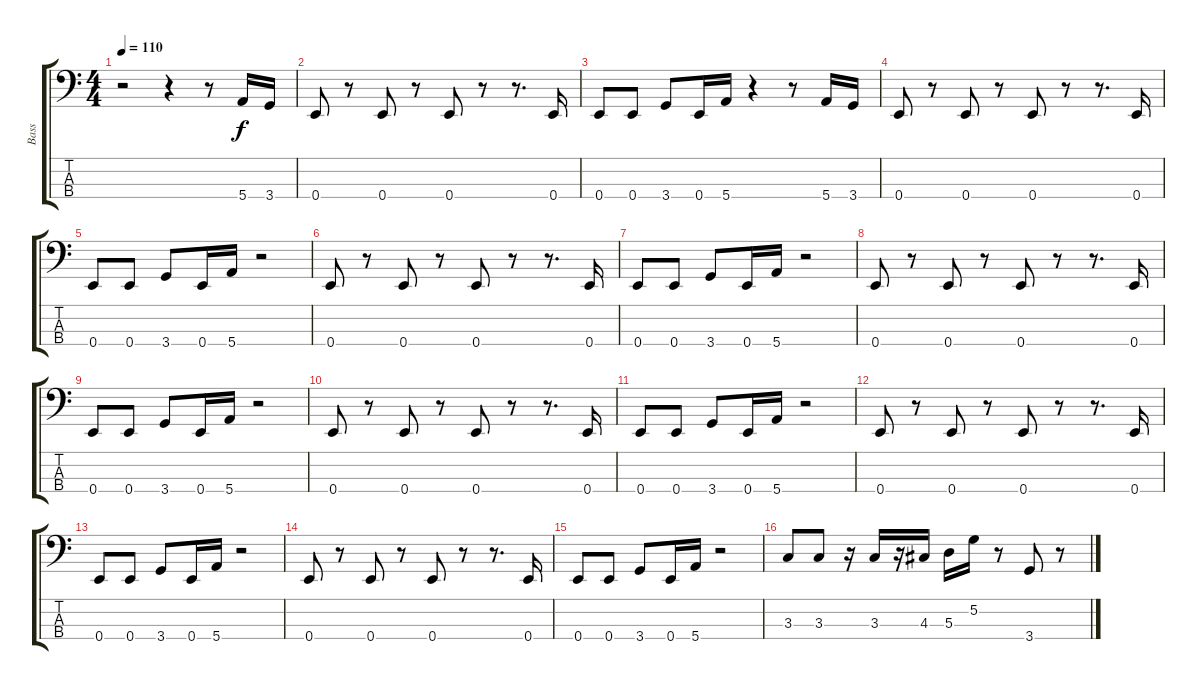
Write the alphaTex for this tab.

\track ("Bass" "Bass") {instrument electricbassfinger}
\staff {score tabs}
\tuning (G2 D2 A1 E1) {hide}
\ts (4 4)
\tempo 110
\clef f4
\ks c
r.2{dy f instrument electricbassfinger} r.4 r.8 5.4.16 3.4.16 |
0.4.8 r.8 0.4.8 r.8 0.4.8 r.8 r.8{d} 0.4.16 |
0.4.8 0.4.8 3.4.8 0.4.16 5.4.16 r.4 r.8 5.4.16 3.4.16 |
0.4.8 r.8 0.4.8 r.8 0.4.8 r.8 r.8{d} 0.4.16 |
0.4.8 0.4.8 3.4.8 0.4.16 5.4.16 r.2 |
0.4.8 r.8 0.4.8 r.8 0.4.8 r.8 r.8{d} 0.4.16 |
0.4.8 0.4.8 3.4.8 0.4.16 5.4.16 r.2 |
0.4.8 r.8 0.4.8 r.8 0.4.8 r.8 r.8{d} 0.4.16 |
0.4.8 0.4.8 3.4.8 0.4.16 5.4.16 r.2 |
0.4.8 r.8 0.4.8 r.8 0.4.8 r.8 r.8{d} 0.4.16 |
0.4.8 0.4.8 3.4.8 0.4.16 5.4.16 r.2 |
0.4.8 r.8 0.4.8 r.8 0.4.8 r.8 r.8{d} 0.4.16 |
0.4.8 0.4.8 3.4.8 0.4.16 5.4.16 r.2 |
0.4.8 r.8 0.4.8 r.8 0.4.8 r.8 r.8{d} 0.4.16 |
0.4.8 0.4.8 3.4.8 0.4.16 5.4.16 r.2 |
3.3.8 3.3.8 r.16 3.3.16 r.16 4.3.16 5.3.16 5.2.16 r.8 3.4.8 r.8
